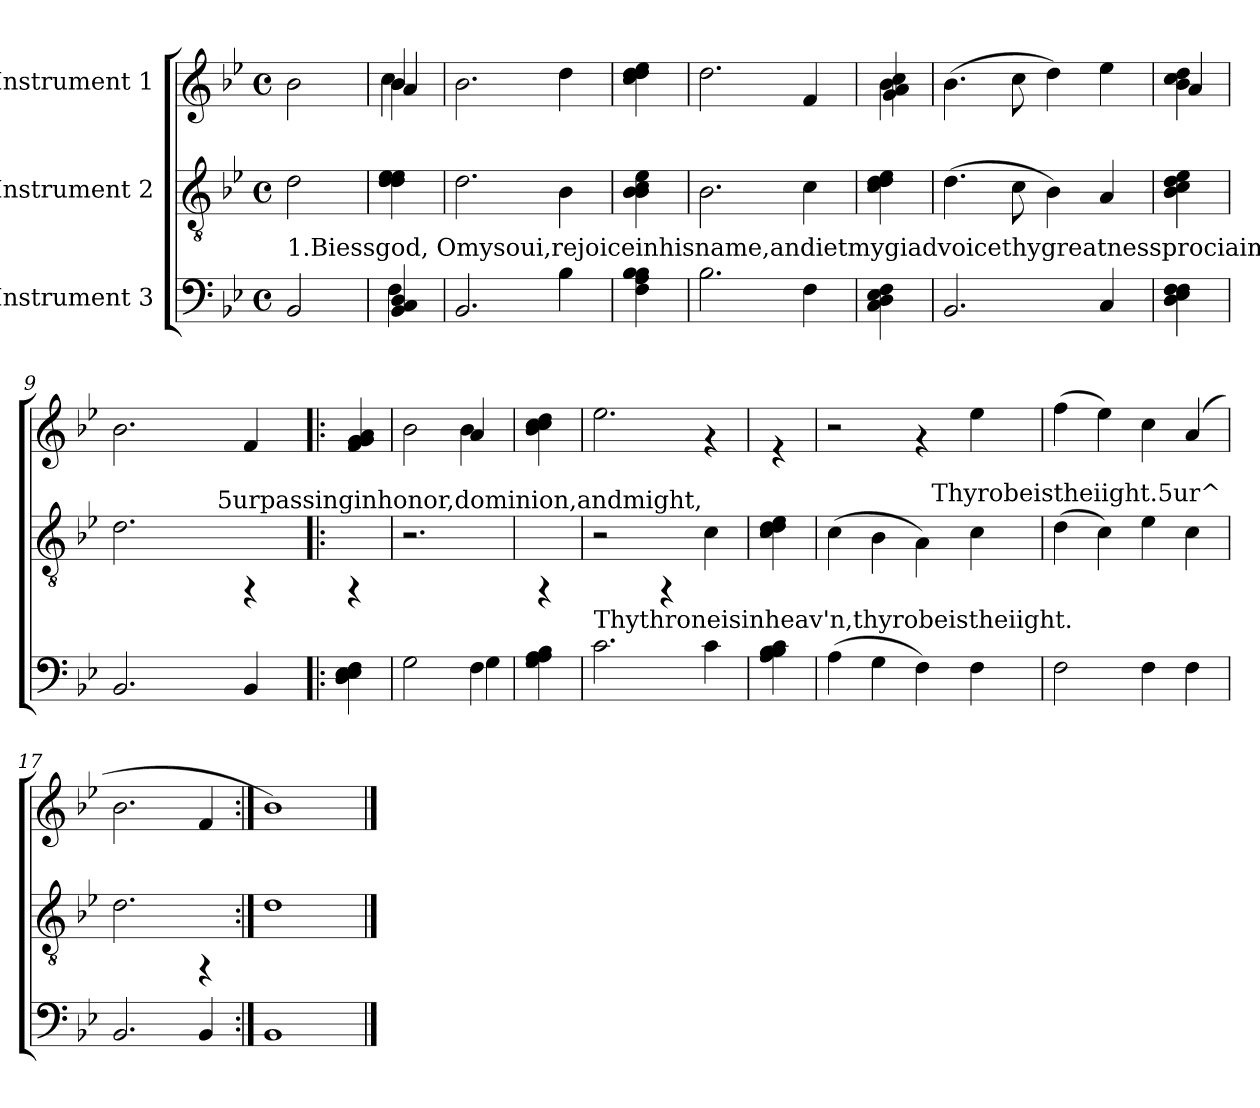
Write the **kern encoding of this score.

**kern	**kern	**kern
*part3	*part2	*part1
*staff3	*staff2	*staff1
*I"Instrument 3	*I"Instrument 2	*I"Instrument 1
!!LO:PB:g=z
*stria5	*stria5	*stria5
*clefF4	*clefGv2	*clefG2
*k[b-e-]	*k[b-e-]	*k[b-e-]
*B-:	*B-:	*B-:
*M4/4	*M4/4	*M4/4
*met(c)	*met(c)	*met(c)
=1	=1	=1
!LO:TX:a:t=1.Biessgod, Omysoui,rejoiceinhisname,andietmygiadvoicethygreatnessprociaim.	!	!
2BB-/	2d\	2b-\
=2	=2	=2
*^	*	*^
*	*	*	*	*^
*	*	*	*	*	*^
(<4D/ 4C/ 4BB-/	4F\	(>4e-\ 4d\ 4d\ 4e-\	(<4b-/	4b-\	4a/)	4cc\
*v	*v	*	*v	*v	*v	*v
=3	=3	=3
2.BB-/	2.d\	2.b-\
4B-\	4B-\	4dd\
=4	=4	=4
(>4B-\ 4B-\ 4A\ 4F\	(>4e-\ 4B-\ 4B-\ 4c\	(>4dd\ 4dd\ 4cc\ 4ee-\
=5	=5	=5
2.B-\	2.B-\	2.dd>\
4F\	4c\	4f/
=6	=6	=6
*	*	*^
*	*	*	*^
(>4E-\ 4D\ 4C\ 4F\	(>4d\ 4d\ 4c\ 4e-\	4b-\	(<4a/ 4g/	4cc\
*	*	*v	*v	*v
=7	=7	=7
2.BB-/	(>4.d\	(>4.b-\
.	8c\	8cc\
.	4B-\)	4dd\)
4C/	4A/	4ee-\
=8	=8	=8
*	*	*^
(>4F\ 4E-\ 4D\ 4F\	(>4e-\ 4d\ 4B-\ 4c\	(>4dd\ 4cc\ 4b-\	4a/
*	*	*v	*v
=9	=9	=9
*	*^	*
2.BB-/	2.d\	2ryy	2.b-\
.	.	8ryy	.
.	.	64ryy	.
!	!	!LO:TX:a:t=5urpassinginhonor,dominion,andmight,	!
.	.	4ryy	.
4BB-/	4rFF	.	4f>/
.	.	16..ryy	.
*	*v	*v	*
=10!|:	=10!|:	=10!|:
(>4E-\ 4E-\ 4D\ 4F\	4rEE	(<4g/> 4g/> 4f/> 4a/>
=11	=11	=11
*^	*	*^
2G\	2ryy	2.r	2b-\	2ryy
4F\	4G\	.	4a/	4b-\
*v	*v	*	*v	*v
=12	=12	=12
(>4A\ 4A\ 4G\ 4B-\	4rEE	(>4cc\ 4cc\ 4b-\ 4dd\
=13	=13	=13
!LO:TX:a:t=Thythroneisinheav'n,thyrobeistheiight.	!	!
2.c\	2r	2.ee-\
.	4rFF	.
4c\	4c\	4rf
=14	=14	=14
(>4c\ 4B-\ 4A\ 4B-\	(>4e-\ 4d\ 4c\ 4d\	4re
!!LO:LB:g=z
=15	=15	=15
*	*^	*
(>4A\	(>4c\	2ryy	2r
4G\	4B-\	.	.
4F\)	4A\)	32.ryy	4rf
!	!	!LO:TX:a:t=Thyrobeistheiight.5ur^	!
.	.	4ryy	.
4F\	4c\	.	4ee-\
.	.	8ryy	.
.	.	16ryy	.
.	.	64ryy	.
*	*v	*v	*
=16	=16	=16
2F\	(>4d\	(>4ff\
.	4c\)	4ee-\)
4F\	4e-\	4cc\
4F\	4c\	(>4a/
=17	=17	=17
2.BB-/	2.d\	2.b-\
4BB-/	4rFF	4f/
=18:|!	=18:|!	=18:|!
1BB-	1d	1b-)
==	==	==
*-	*-	*-
